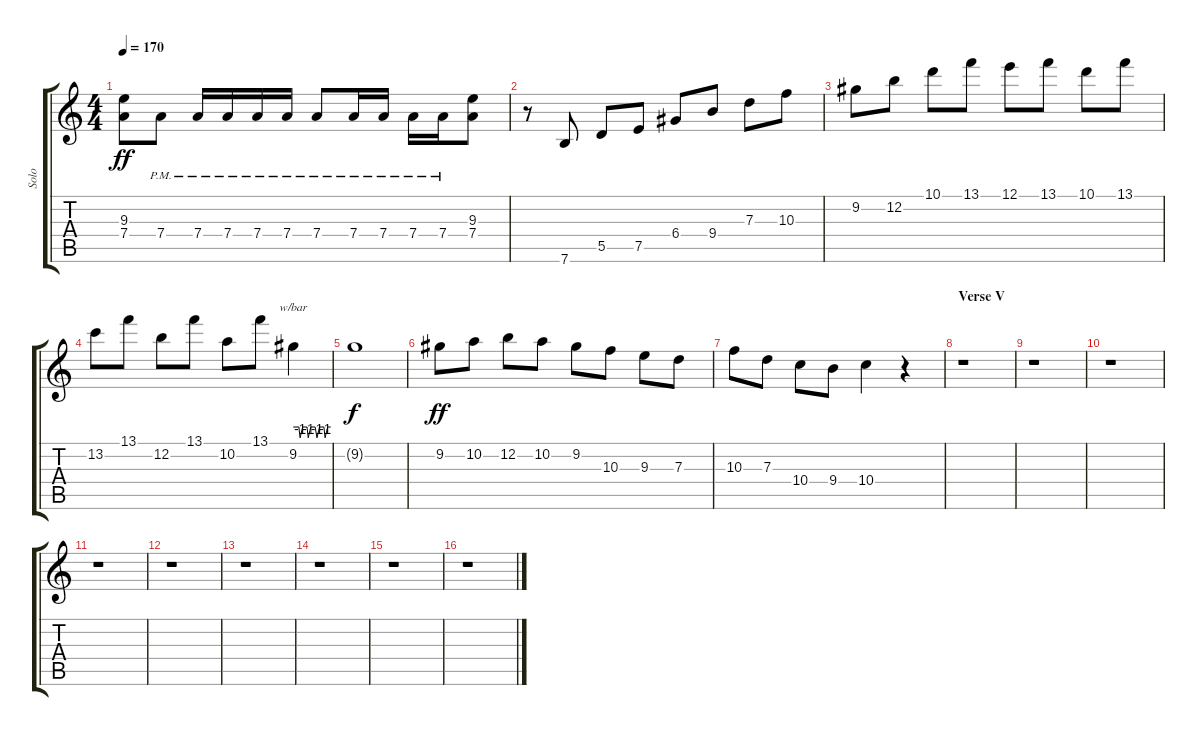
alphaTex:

\track ("Solo" "Solo") {instrument overdrivenguitar}
\staff {score tabs}
\tuning (E4 B3 G3 D3 A2 E2) {hide}
\ts (4 4)
\tempo 170
\clef g2
\ks c
(9.3 7.4).8{dy ff} 7.4{pm}.8 7.4{pm}.16 7.4{pm}.16 7.4{pm}.16 7.4{pm}.16 7.4{pm}.8 7.4{pm}.16 7.4{pm}.16 7.4{pm}.16 7.4{pm}.16 (9.3 7.4).8 |
r.8 7.6.8 5.5.8 7.5.8 6.4.8 9.4.8 7.3.8 10.3.8 |
9.2.8 12.2.8 10.1.8 13.1.8 12.1.8 13.1.8 10.1.8 13.1.8 |
13.2.8 13.1.8 12.2.8 13.1.8 10.2.8 13.1.8 9.2.4{tbe (custom default 0 0 9 0 11 -4 15 0 22 0 24 -4 28 0 35 0 38 -4 42 0 49 0 51 -4 55 0 60 0)} |
9.2{t}.1{dy f} |
9.2.8{dy ff} 10.2.8 12.2.8 10.2.8 9.2.8 10.3.8 9.3.8 7.3.8 |
10.3.8 7.3.8 10.4.8 9.4.8 10.4.4 r.4 |
\section ("" "Verse V")
r.1 |
r.1 |
r.1 |
r.1 |
r.1 |
r.1 |
r.1 |
r.1 |
r.1
